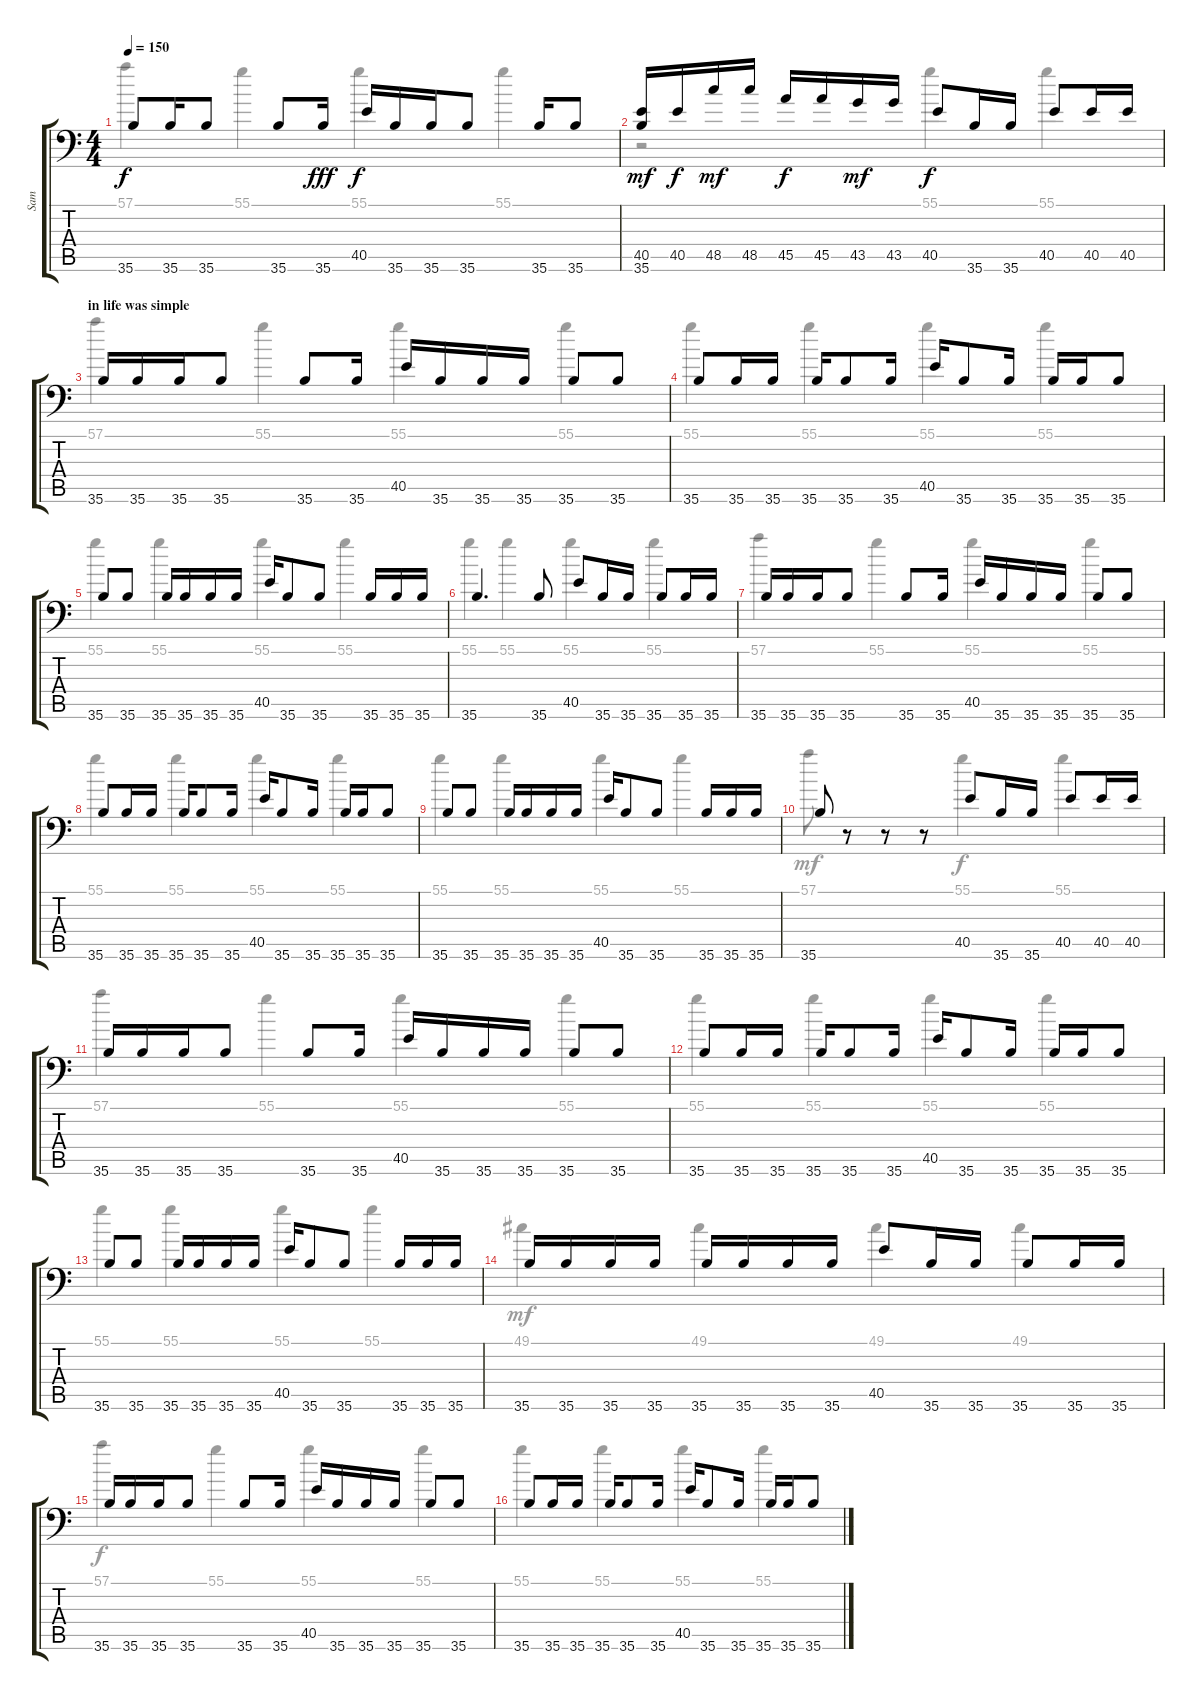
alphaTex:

\track ("Sam" "Sam") {instrument acousticgrandpiano}
\staff {score tabs}
\tuning (C-1 C-1 C-1 C-1 C-1 C-1) {hide}
\voice
\ts (4 4)
\tempo 150
\clef f4
\ks c
35.6.8{dy f} 35.6.16 35.6.8 35.6.8 35.6.16{dy fff} 40.5.16{dy f} 35.6.16 35.6.16 35.6.8 35.6.16 35.6.8 |
(40.5 35.6).16{dy mf} 40.5.16{dy f} 48.5.16{dy mf} 48.5.16 45.5.16{dy f} 45.5.16 43.5.16{dy mf} 43.5.16 40.5.8{dy f} 35.6.16 35.6.16 40.5.8 40.5.16 40.5.16 |
\section ("" "in life was simple")
35.6.16 35.6.16 35.6.16 35.6.8 35.6.8 35.6.16 40.5.16 35.6.16 35.6.16 35.6.16 35.6.8 35.6.8 |
35.6.8 35.6.16 35.6.16 35.6.16 35.6.8 35.6.16 40.5.16 35.6.8 35.6.16 35.6.16 35.6.16 35.6.8 |
35.6.8 35.6.8 35.6.16 35.6.16 35.6.16 35.6.16 40.5.16 35.6.8 35.6.8 35.6.16 35.6.16 35.6.16 |
35.6.4{d} 35.6.8 40.5.8 35.6.16 35.6.16 35.6.8 35.6.16 35.6.16 |
35.6.16 35.6.16 35.6.16 35.6.8 35.6.8 35.6.16 40.5.16 35.6.16 35.6.16 35.6.16 35.6.8 35.6.8 |
35.6.8 35.6.16 35.6.16 35.6.16 35.6.8 35.6.16 40.5.16 35.6.8 35.6.16 35.6.16 35.6.16 35.6.8 |
35.6.8 35.6.8 35.6.16 35.6.16 35.6.16 35.6.16 40.5.16 35.6.8 35.6.8 35.6.16 35.6.16 35.6.16 |
35.6.8 r.8 r.8 r.8 40.5.8 35.6.16 35.6.16 40.5.8 40.5.16 40.5.16 |
35.6.16 35.6.16 35.6.16 35.6.8 35.6.8 35.6.16 40.5.16 35.6.16 35.6.16 35.6.16 35.6.8 35.6.8 |
35.6.8 35.6.16 35.6.16 35.6.16 35.6.8 35.6.16 40.5.16 35.6.8 35.6.16 35.6.16 35.6.16 35.6.8 |
35.6.8 35.6.8 35.6.16 35.6.16 35.6.16 35.6.16 40.5.16 35.6.8 35.6.8 35.6.16 35.6.16 35.6.16 |
35.6.16 35.6.16 35.6.16 35.6.16 35.6.16 35.6.16 35.6.16 35.6.16 40.5.8 35.6.16 35.6.16 35.6.8 35.6.16 35.6.16 |
35.6.16 35.6.16 35.6.16 35.6.8 35.6.8 35.6.16 40.5.16 35.6.16 35.6.16 35.6.16 35.6.8 35.6.8 |
35.6.8 35.6.16 35.6.16 35.6.16 35.6.8 35.6.16 40.5.16 35.6.8 35.6.16 35.6.16 35.6.16 35.6.8
\voice
\clef f4
\ottava regular
\simile none
\ks c
57.1.4{dy f} 55.1.4 55.1.4 55.1.4 |
r.2 55.1.4 55.1.4 |
57.1.4 55.1.4 55.1.4 55.1.4 |
55.1.4 55.1.4 55.1.4 55.1.4 |
55.1.4 55.1.4 55.1.4 55.1.4 |
55.1.4 55.1.4 55.1.4 55.1.4 |
57.1.4 55.1.4 55.1.4 55.1.4 |
55.1.4 55.1.4 55.1.4 55.1.4 |
55.1.4 55.1.4 55.1.4 55.1.4 |
57.1.8{dy mf} r.8 r.8 r.8 55.1.4{dy f} 55.1.4 |
57.1.4 55.1.4 55.1.4 55.1.4 |
55.1.4 55.1.4 55.1.4 55.1.4 |
55.1.4 55.1.4 55.1.4 55.1.4 |
49.1.4{dy mf} 49.1.4 49.1.4 49.1.4 |
57.1.4{dy f} 55.1.4 55.1.4 55.1.4 |
55.1.4 55.1.4 55.1.4 55.1.4
